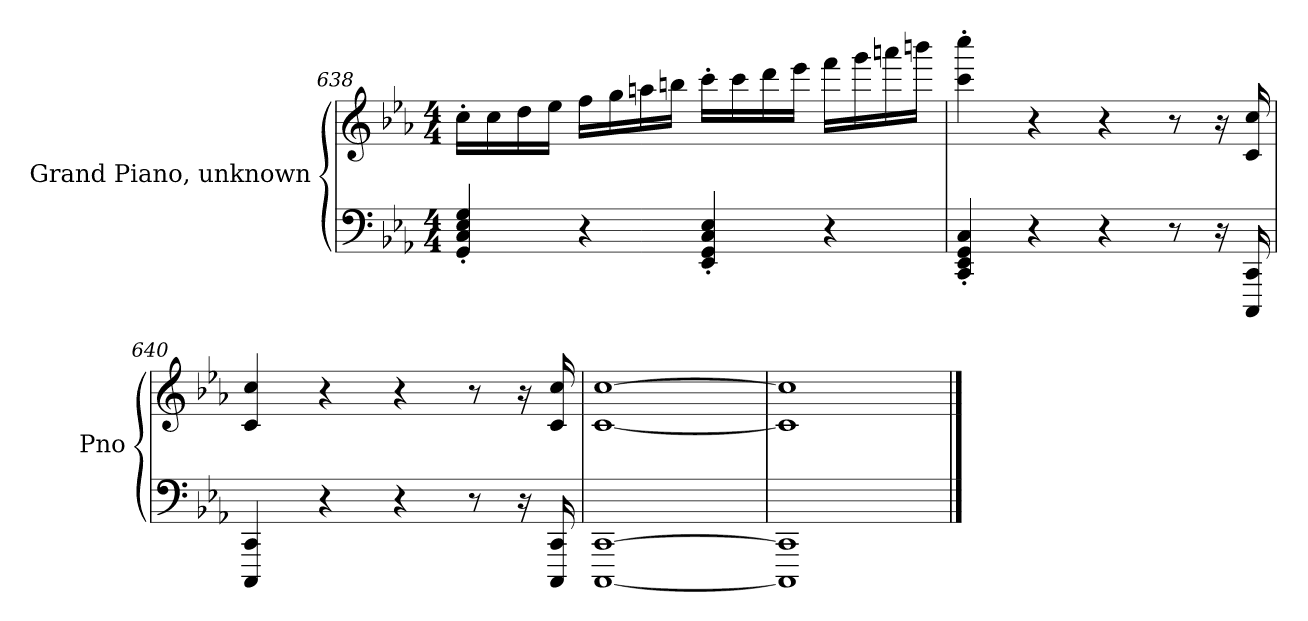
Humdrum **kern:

**kern	**kern
*part1	*part1
*staff2	*staff1
*I"Grand Piano, unknown	*
*I'Pno	*
*clefF4	*clefG2
*k[b-e-a-]	*k[b-e-a-]
*M4/4	*M4/4
=638	=638
4GG/' 4C/' 4E-/' 4G/'	16cc'\LL
.	16cc\
.	16dd\
.	16ee-\JJ
4r	16ff\LL
.	16gg\
.	16aan\
.	16bbn\JJ
4EE-/' 4GG/' 4C/' 4E-/'	16ccc'\LL
.	16ccc\
.	16ddd\
.	16eee-\JJ
4r	16fff\LL
.	16ggg\
.	16aaan\
.	16bbbn\JJ
!!LO:PB:g=z
=639	=639
4CC/' 4EE-/' 4GG/' 4C/'	4ccc\' 4cccc\'
4r	4r
4r	4r
8r	8r
16r	16r
16CCC/ 16CC/	16c/ 16cc/
=640	=640
4CCC/ 4CC/	4c/ 4cc/
4r	4r
4r	4r
8r	8r
16r	16r
16CCC/ 16CC/	16c/ 16cc/
=641	=641
[1CCC [1CC	[1c [1cc
=642	=642
1CCC] 1CC]	1c] 1cc]
==	==
*-	*-
